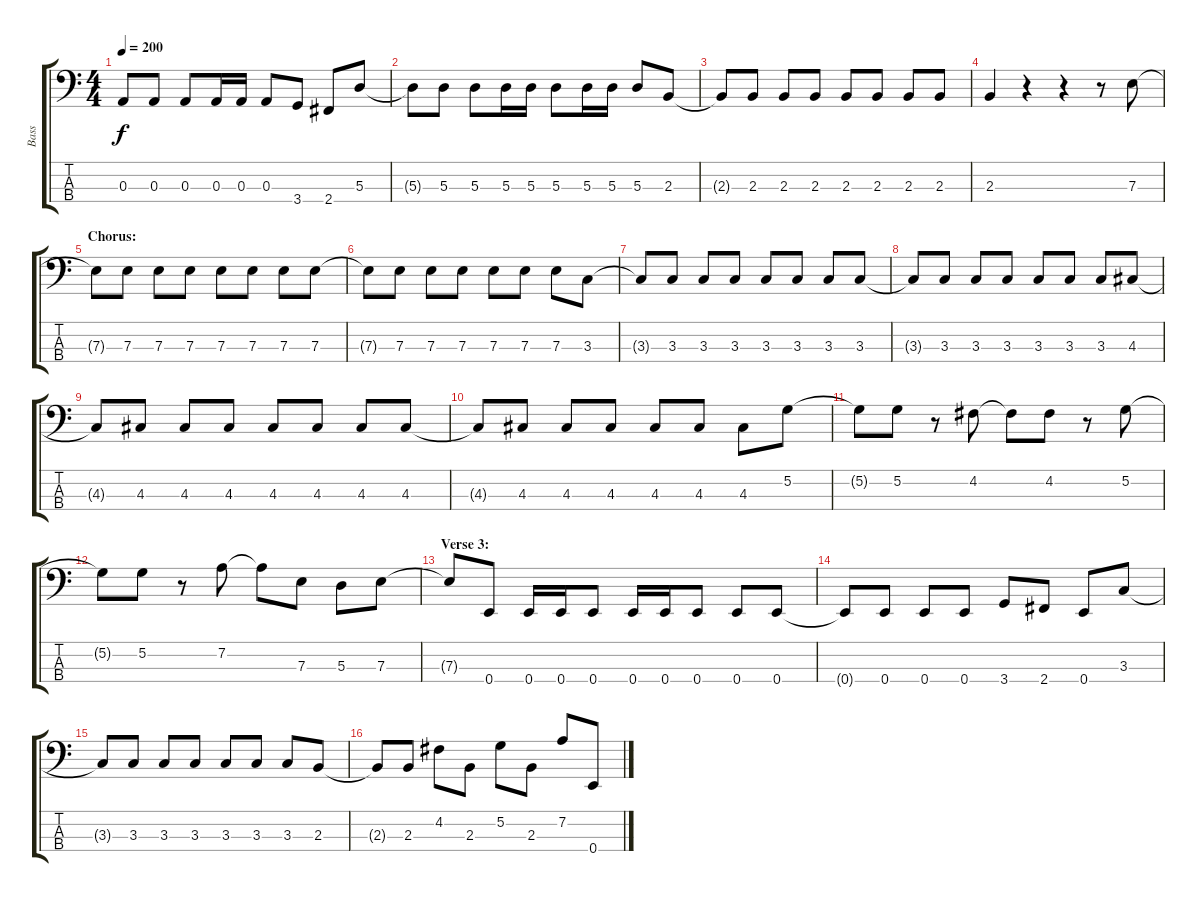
\track ("Bass" "Bass") {instrument slapbass2}
\staff {score tabs}
\tuning (G2 D2 A1 E1) {hide}
\ts (4 4)
\tempo 200
\clef f4
\ks c
0.3{t}.8{dy f} 0.3.8 0.3.8 0.3.16 0.3.16 0.3.8 3.4.8 2.4.8 5.3.8 |
5.3{t}.8 5.3.8 5.3.8 5.3.16 5.3.16 5.3.8 5.3.16 5.3.16 5.3.8 2.3.8 |
2.3{t}.8 2.3.8 2.3.8 2.3.8 2.3.8 2.3.8 2.3.8 2.3.8 |
2.3.4 r.4 r.4 r.8 7.3.8 |
\section ("" "Chorus:")
7.3{t}.8 7.3.8 7.3.8 7.3.8 7.3.8 7.3.8 7.3.8 7.3.8 |
7.3{t}.8 7.3.8 7.3.8 7.3.8 7.3.8 7.3.8 7.3.8 3.3.8 |
3.3{t}.8 3.3.8 3.3.8 3.3.8 3.3.8 3.3.8 3.3.8 3.3.8 |
3.3{t}.8 3.3.8 3.3.8 3.3.8 3.3.8 3.3.8 3.3.8 4.3.8 |
4.3{t}.8 4.3.8 4.3.8 4.3.8 4.3.8 4.3.8 4.3.8 4.3.8 |
4.3{t}.8 4.3.8 4.3.8 4.3.8 4.3.8 4.3.8 4.3.8 5.2.8 |
5.2{t}.8 5.2.8 r.8 4.2.8 4.2{t}.8 4.2.8 r.8 5.2.8 |
5.2{t}.8 5.2.8 r.8 7.2.8 7.2{t}.8 7.3.8 5.3.8 7.3.8 |
\section ("" "Verse 3:")
7.3{t}.8 0.4.8 0.4.16 0.4.16 0.4.8 0.4.16 0.4.16 0.4.8 0.4.8 0.4.8 |
0.4{t}.8 0.4.8 0.4.8 0.4.8 3.4.8 2.4.8 0.4.8 3.3.8 |
3.3{t}.8 3.3.8 3.3.8 3.3.8 3.3.8 3.3.8 3.3.8 2.3.8 |
2.3{t}.8 2.3.8 4.2.8 2.3.8 5.2.8 2.3.8 7.2.8 0.4.8
